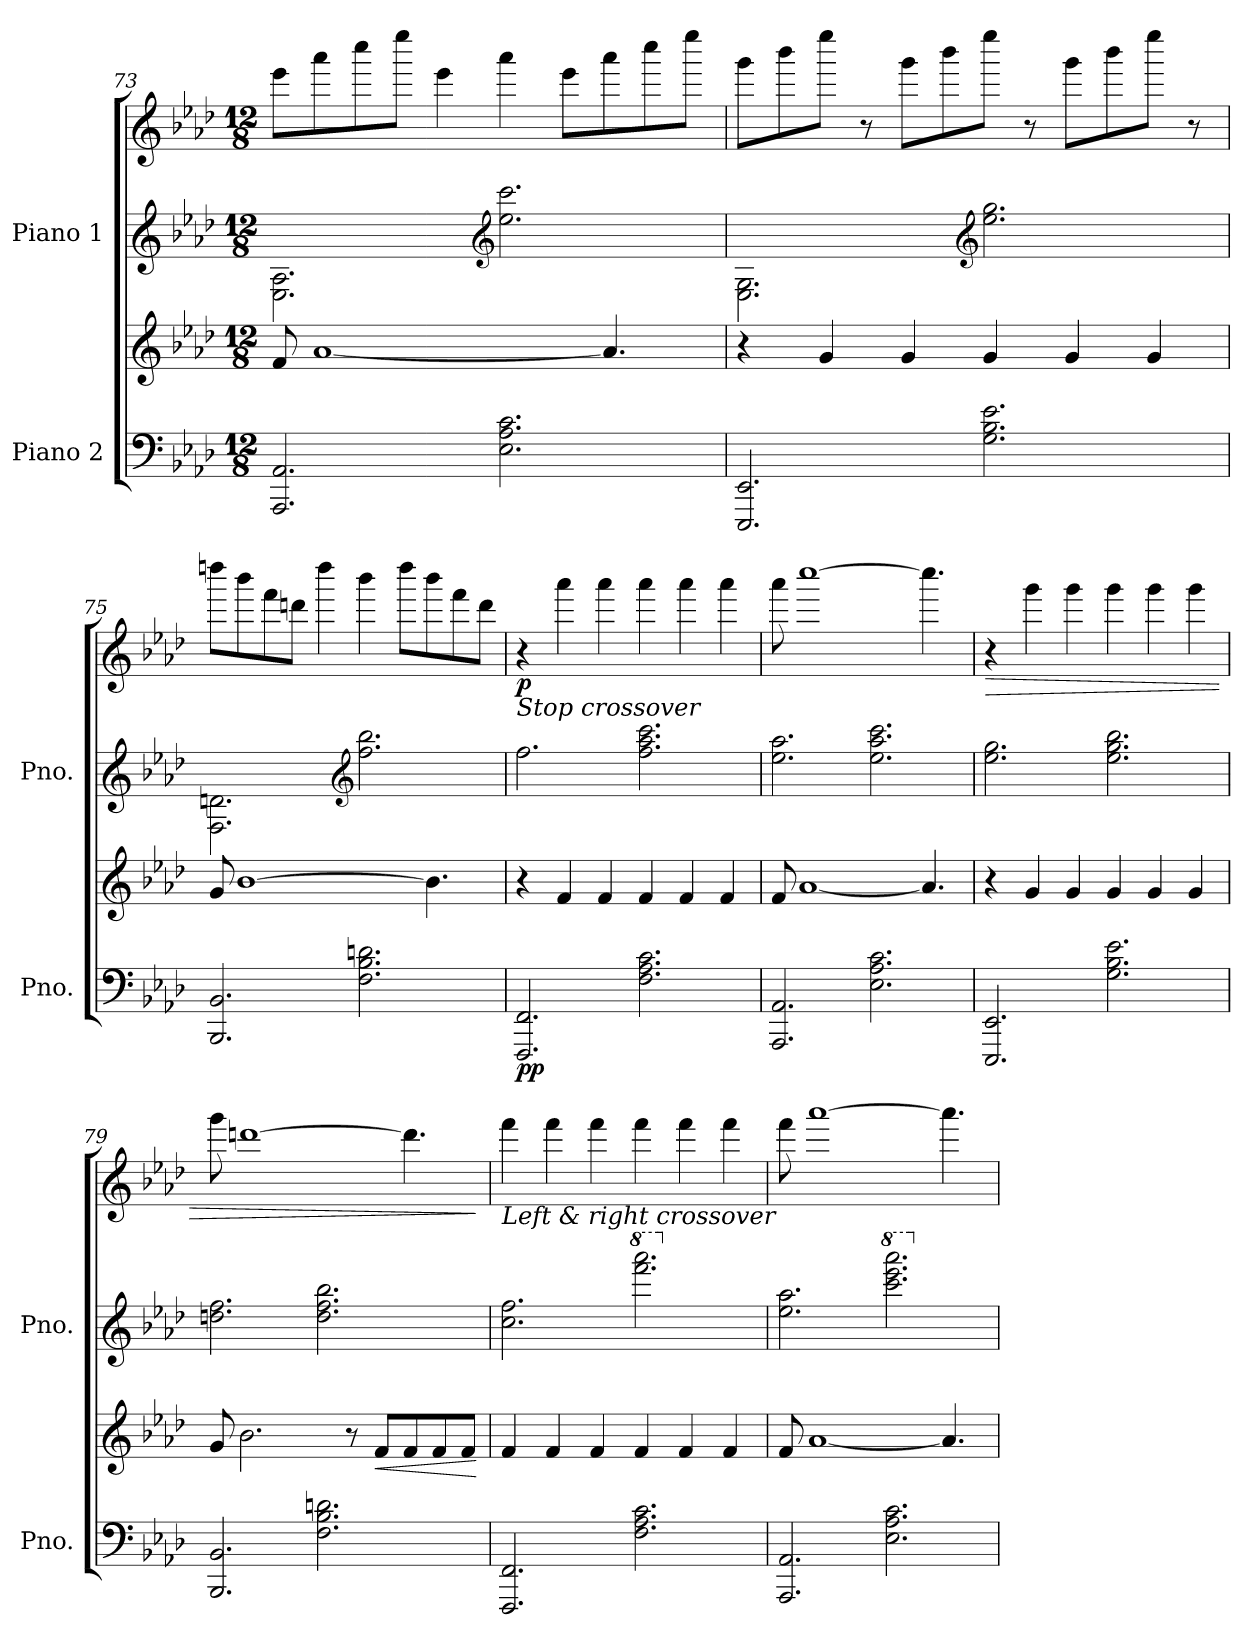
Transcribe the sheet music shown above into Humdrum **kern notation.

**kern	**kern	**dynam	**kern	**kern	**dynam
*part2	*part2	*part2	*part1	*part1	*part1
*staff4	*staff3	*staff3/4	*staff2	*staff1	*staff1/2
*I"Piano 2	*	*	*I"Piano 1	*	*
*I'Pno.	*	*	*I'Pno.	*	*
*clefF4	*clefG2	*	*clefG2	*clefG2	*
*k[b-e-a-d-]	*k[b-e-a-d-]	*	*k[b-e-a-d-]	*k[b-e-a-d-]	*
*M12/8	*M12/8	*	*M12/8	*M12/8	*
=73	=73	=73	=73	=73	=73
2.AAA-/ 2.AA-/	8f/	.	2.E-\ 2.A-\	8eee-\L	.
.	[1a-	.	.	8aaa-\	.
.	.	.	.	8cccc\	.
.	.	.	.	8eeee-\J	.
.	.	.	.	4eee-\	.
*	*	*	*clefG2	*	*
2.E-\ 2.A-\ 2.c\	.	.	2.ee-\ 2.ccc\	4aaa-\	.
.	.	.	.	8eee-\L	.
.	4.a-/]	.	.	8aaa-\	.
.	.	.	.	8cccc\	.
.	.	.	.	8eeee-\J	.
!!LO:LB:g=z
=74	=74	=74	=74	=74	=74
2.EEE-/ 2.EE-/	4r	.	2.E-\ 2.G\	8ggg\L	.
.	.	.	.	8bbb-\	.
.	4g/	.	.	8eeee-\J	.
.	.	.	.	8r	.
.	4g/	.	.	8ggg\L	.
.	.	.	.	8bbb-\	.
*	*	*	*clefG2	*	*
2.G\ 2.B-\ 2.e-\	4g/	.	2.ee-\ 2.gg\	8eeee-\J	.
.	.	.	.	8r	.
.	4g/	.	.	8ggg\L	.
.	.	.	.	8bbb-\	.
.	4g/	.	.	8eeee-\J	.
.	.	.	.	8r	.
=75	=75	=75	=75	=75	=75
2.BBB-/ 2.BB-/	8g/	.	2.F\ 2.dn\	8ddddn\L	.
.	[1b-	.	.	8bbb-\	.
.	.	.	.	8fff\	.
.	.	.	.	8dddn\J	.
.	.	.	.	4dddd\	.
*	*	*	*clefG2	*	*
2.F\ 2.B-\ 2.dn\	.	.	2.ff\ 2.bb-\	4bbb-\	.
.	.	.	.	8dddd\L	.
.	4.b-\]	.	.	8bbb-\	.
.	.	.	.	8fff\	.
.	.	.	.	8ddd\J	.
=76	=76	=76	=76	=76	=76
*	*	*	*	*MM180	*
!	!	!	!LO:TX:a:i:t=Stop crossover	!	!
!	!	!LO:DY:b=2	!	!	!
!	!	!LO:DY:n=1:b	!	!	!LO:DY:b
2.FFF/ 2.FF/	4r	p p	2.ff\	4r	p
.	4f/	.	.	4aaa-\	.
.	4f/	.	.	4aaa-\	.
2.F\ 2.A-\ 2.c\	4f/	.	2.ff\ 2.aa-\ 2.ccc\	4aaa-\	.
.	4f/	.	.	4aaa-\	.
.	4f/	.	.	4aaa-\	.
!!LO:PB:g=z
=77	=77	=77	=77	=77	=77
2.AAA-/ 2.AA-/	8f/	.	2.ee-\ 2.aa-\	8aaa-\	.
.	[1a-	.	.	[1cccc	.
2.E-\ 2.A-\ 2.c\	.	.	2.ee-\ 2.aa-\ 2.ccc\	.	.
.	4.a-/]	.	.	4.cccc\]	.
=78	=78	=78	=78	=78	=78
!	!	!	!	!	!LO:HP:b
2.EEE-/ 2.EE-/	4r	.	2.ee-\ 2.gg\	4r	>
.	4g/	.	.	4ggg\	.
.	4g/	.	.	4ggg\	.
2.G\ 2.B-\ 2.e-\	4g/	.	2.ee-\ 2.gg\ 2.bb-\	4ggg\	.
.	4g/	.	.	4ggg\	.
.	4g/	.	.	4ggg\	.
=79	=79	=79	=79	=79	=79
2.BBB-/ 2.BB-/	8g/	.	2.ddn\ 2.ff\	8ggg\	.
.	2.b-\	.	.	[1dddn	.
2.F\ 2.B-\ 2.dn\	.	.	2.dd\ 2.ff\ 2.bb-\	.	.
.	8r	.	.	.	.
!	!	!LO:HP:b	!	!	!
.	8f/L	<	.	.	.
.	8f/	.	.	4.ddd\]	.
.	8f/	.	.	.	.
.	8f/J	.	.	.	.
.	.	[	.	.	]
=80	=80	=80	=80	=80	=80
!	!	!	!LO:TX:a:i:t=Left & right crossover	!	!
2.FFF/ 2.FF/	4f/	.	2.cc\ 2.ff\	4fff\	.
.	4f/	.	.	4fff\	.
.	4f/	.	.	4fff\	.
*	*	*	*8va	*	*
2.F\ 2.A-\ 2.c\	4f/	.	2.ffff\ 2.aaaa-\	4fff\	.
.	4f/	.	.	4fff\	.
.	4f/	.	.	4fff\	.
=81	=81	=81	=81	=81	=81
*	*	*	*X8va	*	*
2.AAA-/ 2.AA-/	8f/	.	2.ee-\ 2.aa-\	8fff\	.
.	[1a-	.	.	[1aaa-	.
*	*	*	*8va	*	*
2.E-\ 2.A-\ 2.c\	.	.	2.cccc\ 2.eeee-\ 2.aaaa-\	.	.
.	4.a-/]	.	.	4.aaa-\]	.
*	*	*	*X8va	*	*
=	=	=	=	=	=
*-	*-	*-	*-	*-	*-
